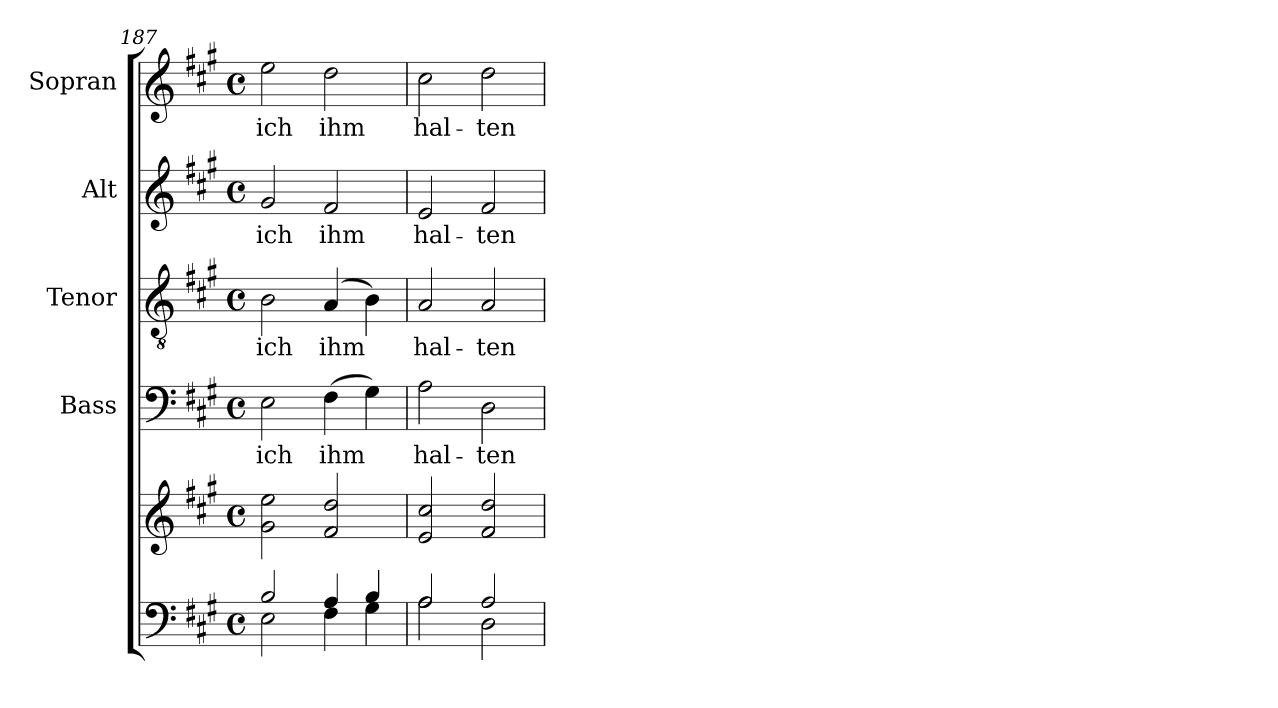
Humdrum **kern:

**kern	**kern	**kern	**text	**kern	**text	**kern	**text	**kern	**text
*part5	*part5	*part4	*part4	*part3	*part3	*part2	*part2	*part1	*part1
*staff6	*staff5	*staff4	*staff4	*staff3	*staff3	*staff2	*staff2	*staff1	*staff1
*	*	*I"Bass	*	*I"Tenor	*	*I"Alt	*	*I"Sopran	*
*	*	*I'B.	*	*I'T.	*	*I'A.	*	*I'S.	*
*clefF4	*clefG2	*clefF4	*	*clefGv2	*	*clefG2	*	*clefG2	*
*k[f#c#g#]	*k[f#c#g#]	*k[f#c#g#]	*	*k[f#c#g#]	*	*k[f#c#g#]	*	*k[f#c#g#]	*
*A:	*A:	*A:	*	*A:	*	*A:	*	*A:	*
*M4/4	*M4/4	*M4/4	*	*M4/4	*	*M4/4	*	*M4/4	*
*met(c)	*met(c)	*met(c)	*	*met(c)	*	*met(c)	*	*met(c)	*
=187	=187	=187	=187	=187	=187	=187	=187	=187	=187
*^	*	*	*	*	*	*	*	*	*
!	!	!	!	!LO:LY:b	!	!LO:LY:b	!	!LO:LY:b	!	!LO:LY:b
2B/	2E\	2g#\ 2ee\	2E\	ich	2B\	ich	2g#/	ich	2ee\	ich
!	!	!	!	!LO:LY:b	!	!LO:LY:b	!	!LO:LY:b	!	!LO:LY:b
4A/	4F#\	2f#/ 2dd/	(>4F#\	ihm	(4A/	ihm	2f#/	ihm	2dd\	ihm
4B/	4G#\	.	4G#\)	.	4B\)	.	.	.	.	.
!!LO:LB:g=z
=188	=188	=188	=188	=188	=188	=188	=188	=188	=188	=188
!	!	!	!	!LO:LY:b	!	!LO:LY:b	!	!LO:LY:b	!	!LO:LY:b
2A/	2A\	2e/ 2cc#/	2A\	hal-	2A/	hal-	2e/	hal-	2cc#\	hal-
!	!	!	!	!LO:LY:b	!	!LO:LY:b	!	!LO:LY:b	!	!LO:LY:b
2A/	2D\	2f#/ 2dd/	2D\	-ten	2A/	-ten	2f#/	-ten	2dd\	-ten
*v	*v	*	*	*	*	*	*	*	*	*
=	=	=	=	=	=	=	=	=	=
*-	*-	*-	*-	*-	*-	*-	*-	*-	*-
